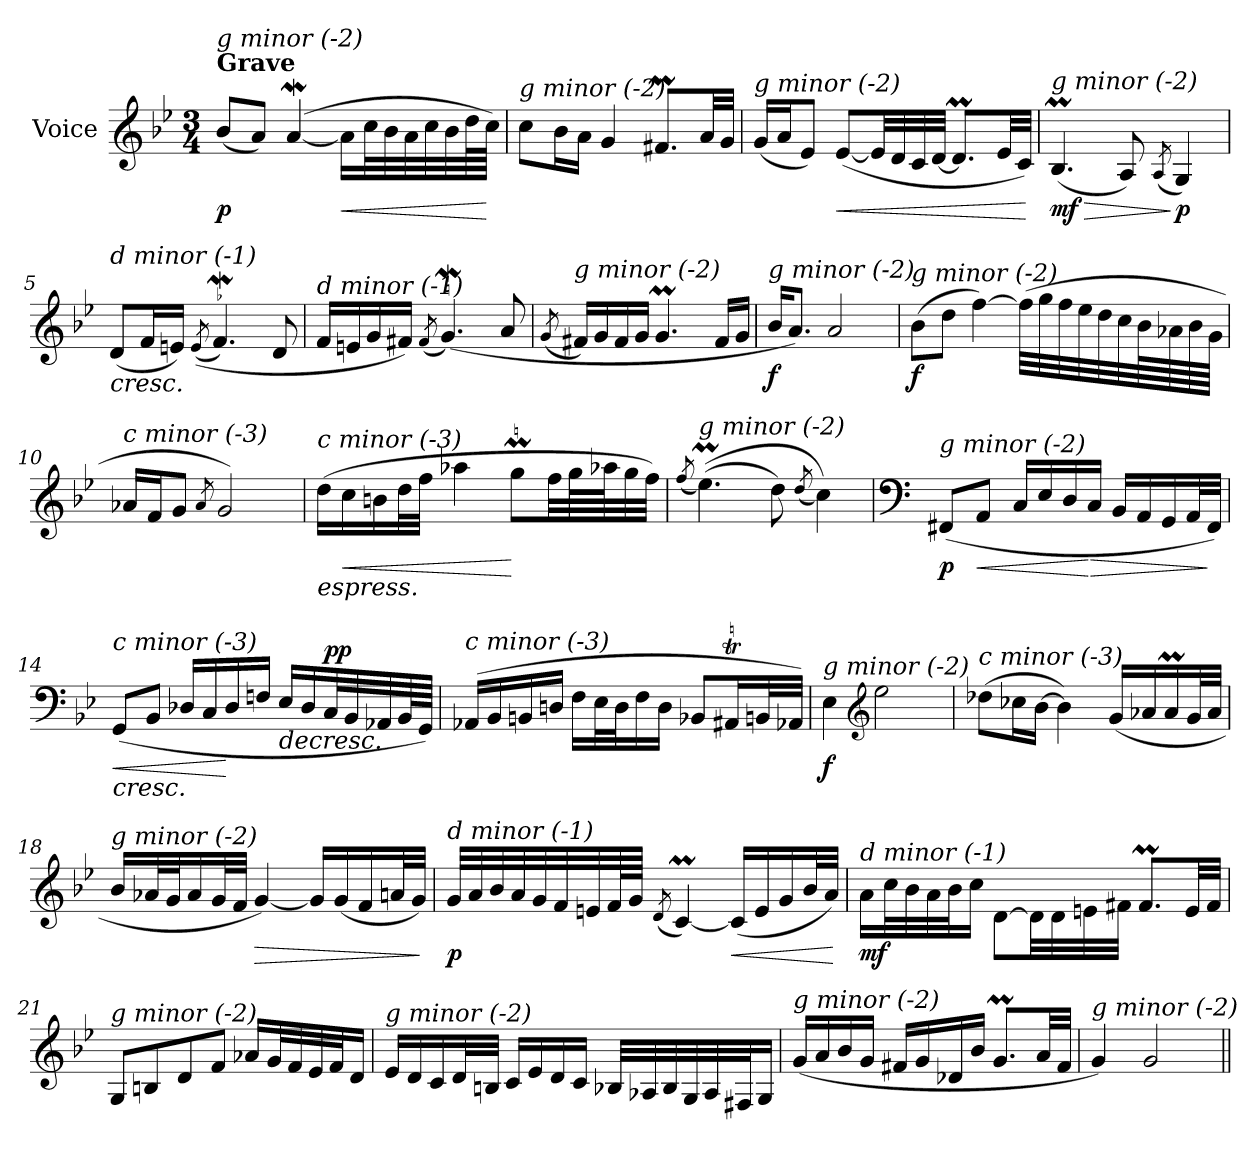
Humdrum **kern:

**kern	**dynam
*part1	*part1
*staff1	*staff1
*I"Voice	*
*I'V	*
*clefG2	*
*k[b-e-]	*
*M3/4	*
=1	=1
!LO:TX:a:B:t=Grave	!
!LO:TX:i:t=g minor (-2)	!
!	!LO:DY:b
(<8b-/L	p
8a/J)	.
(>[4aW/	.
!	!LO:HP:b
16a\LL]	<
32cc\L	.
32b-\	.
32a\	.
32cc\	.
32b-\	.
64dd\L	.
64cc\JJJJ)	[
=2	=2
!LO:TX:i:t=g minor (-2)	!
8cc\L	.
16b-\L	.
16a\JJ	.
4g/	.
8.f#Xm/L	.
32a/LL	.
32g/JJJ	.
=3	=3
!LO:TX:i:t=g minor (-2)	!
(<16g/LL	.
16a/J	.
8e-/J)	.
!	!LO:HP:b
(>[8e-/L	<
32e-/LL]	.
32d/	.
32c/	.
[32d/JJJ	.
8.dm/L]	.
32e-/LL	.
32c/JJJ)	.
.	[
=4	=4
!LO:TX:i:t=g minor (-2)	!
!	!LO:HP:b
!	!LO:DY:n=1:b
(>4.B-M/	> mf
8A/)	.
(<8qA/	.
!	!LO:DY:n=2:b
4G/)	] p
!!LO:LB:g=z
=5	=5
!LO:TX:b:i:t=cresc.	!
!LO:TX:i:t=d minor (-1)	!
(<8d/L	.
16f/L	.
16en/JJ)	.
(<(<8qe/	.
4.fW/)	.
8d/	.
=6	=6
!LO:TX:i:t=d minor (-1)	!
16f/LL	.
16en/	.
16g/	.
16f#X/JJ)	.
(<8qf#/	.
(<4.gW/)	.
8a/	.
=7	=7
(<8qg/	.
!LO:TX:i:t=g minor (-2)	!
16f#X/LL)	.
16g/	.
16f#/	.
16g/JJ	.
4.gM/	.
16f#/LL	.
16g/JJ	.
=8	=8
!LO:TX:i:t=g minor (-2)	!
!	!LO:DY:b
16b-/KL	f
8.a/J)	.
2a/	.
!!LO:LB:g=z
=9	=9
!LO:TX:i:t=g minor (-2)	!
!	!LO:DY:b
(>8b-\L	f
8dd\J	.
[4ff\)	.
(>32ff\LLL]	.
32gg\	.
32ff\	.
32ee-\	.
32dd\	.
32cc\	.
64b-\L	.
64a-X\	.
64b-\	.
64g\JJJJ	.
=10	=10
!LO:TX:i:t=c minor (-3)	!
16a-X/LL	.
16f/J	.
8g/J	.
8qa-/	.
2g/)	.
=11	=11
!LO:TX:b:i:t=espress.	!
!LO:TX:i:t=c minor (-3)	!
(>16dd\LL	.
!	!LO:HP:b
16cc\	<
16bn\	.
32dd\L	.
32ff\JJJ	.
4aa-X\	.
8ggM\L	[
32ff\LL	.
64gg\L	.
64aa-\J	.
32gg\	.
32ff\JJJ)	.
=12	=12
(<8qff/	.
!LO:TX:i:t=g minor (-2)	!
(>(>4.ee-M\)	.
8dd\)	.
(<8qdd/	.
4cc\))	.
!!LO:LB:g=z
=13	=13
*clefF4	*
!LO:TX:i:t=g minor (-2)	!
!	!LO:DY:b
(>8FF#X/L	p
!	!LO:HP:b
8AA/J	<
16C/LL	.
16E-/	.
16D/	.
!	!LO:HP:n=1:b
16C/JJ	[ >
16BB-/LL	.
16AA/	.
16GG/	.
32AA/L	.
32FF#/JJJ)	]
=14	=14
!LO:TX:b:i:t=cresc.	!
!LO:TX:i:t=c minor (-3)	!
!	!LO:HP:b
(>8GG/L	<
8BB-/J	.
16D-X/LL	.
16C/	.
16D-/	[
16Fn/JJ	.
!	!LO:HP:b
16E-/LL	>
16D-/	.
!	!LO:DY:a
!	!LO:DY:n=1:a
32C/L	p p
32BB-/	.
32AA-X/	.
64BB-/L	.
64GG/JJJJ)	.
.	]
=15	=15
!LO:TX:i:t=c minor (-3)	!
(>16AA-X/LL	.
16BB-/	.
16BBni/	.
16Dn/JJ	.
16F\LL	.
32E-\L	.
32D\J	.
16F\	.
16D\JJ	.
8BB-i/L	.
16AA#Xtj/L	.
32BBni/L	.
32AA-/JJJ)	.
!!LO:LB:g=z
=16	=16
!LO:TX:i:t=g minor (-2)	!
!	!LO:DY:b
4E-\	f
*clefG2	*
2ee-\	.
=17	=17
!LO:TX:i:t=c minor (-3)	!
(>8dd-X\L	.
16cc-XZ\L	.
[16b-\JJ	.
4b-\])	.
(<16g/LL	.
16a-X/	.
16a-M/	.
32g/L	.
32a-/JJJ	.
=18	=18
!LO:TX:i:t=g minor (-2)	!
16b-/LL	.
32a-X/L	.
32g/J	.
16a-/	.
32g/L	.
32f/JJJ	.
!	!LO:HP:b
[4g/)	>
16g/LL]	.
(<16g/	.
16f/	.
32an/L	.
32g/JJJ)	.
.	]
!!LO:LB:g=z
=19	=19
!LO:TX:i:t=d minor (-1)	!
!	!LO:DY:b
32g/LLL	p
32a/	.
32b-/	.
32a/	.
32g/	.
32f/	.
32en/	.
64f/L	.
64g/JJJJ	.
(<8qd/	.
[4cM/)	.
!	!LO:HP:b
(<16c/LL]	<
16e/	.
16g/	.
32b-/L	.
32a/JJJ)	.
.	[
=20	=20
!LO:TX:i:t=d minor (-1)	!
!	!LO:DY:b
16a\LL	mf
32cc\L	.
32b-\	.
32a\	.
32b-\J	.
16cc\JJ	.
[8d\L	.
32d\LL]	.
32d\	.
32en\	.
32f#X\JJJ	.
8.f#m/L	.
32e/LL	.
32f#/JJJ	.
!!LO:LB:g=z
=21	=21
!LO:TX:i:t=g minor (-2)	!
8G/L	.
8Bn/	.
8d/	.
8f/J	.
16a-X/LL	.
32g/L	.
32f/	.
32e-/	.
32f/J	.
16d/JJ	.
=22	=22
!LO:TX:i:t=g minor (-2)	!
16e-/LL	.
16d/	.
16c/	.
32d/L	.
32Bn/JJJ	.
16c/LL	.
16e-/	.
16d/	.
16c/JJ	.
32B-X/LLL	.
32A-X/	.
32B-/	.
32G/	.
32A-/	.
32F#X/J	.
16G/JJ	.
!!LO:LB:g=z
=23	=23
!LO:TX:i:t=g minor (-2)	!
(<16g/LL	.
16a/	.
16b-/	.
16g/JJ	.
16f#X/LL	.
16g/	.
16d-Xi/	.
16b-/JJ	.
8.gM/L	.
32a/LL	.
32f#/JJJ	.
=24	=24
!LO:TX:i:t=g minor (-2)	!
4g/)	.
2g/	.
=||	=||
*-	*-
